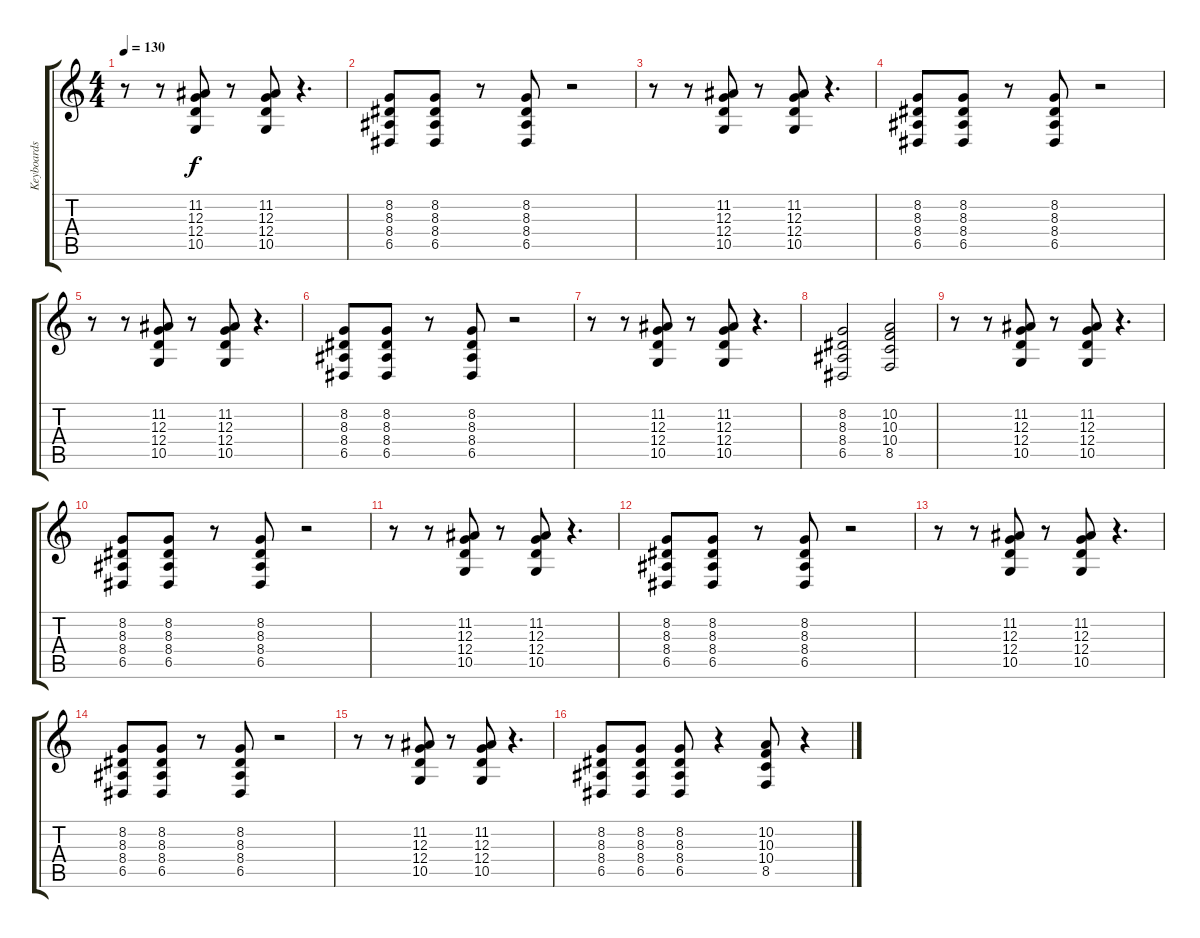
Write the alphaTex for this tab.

\track ("Keyboards" "Keyboards") {instrument stringensemble1}
\staff {score tabs}
\tuning (E4 B3 G3 D3 A2 E2) {hide}
\ts (4 4)
\tempo 130
\clef g2
\ks c
r.8{dy f} r.8 (11.2 12.3 12.4 10.5).8 r.8 (11.2 12.3 12.4 10.5).8 r.4{d} |
(8.2 8.3 8.4 6.5).8 (8.2 8.3 8.4 6.5).8 r.8 (8.2 8.3 8.4 6.5).8 r.2 |
r.8 r.8 (11.2 12.3 12.4 10.5).8 r.8 (11.2 12.3 12.4 10.5).8 r.4{d} |
(8.2 8.3 8.4 6.5).8 (8.2 8.3 8.4 6.5).8 r.8 (8.2 8.3 8.4 6.5).8 r.2 |
r.8 r.8 (11.2 12.3 12.4 10.5).8 r.8 (11.2 12.3 12.4 10.5).8 r.4{d} |
(8.2 8.3 8.4 6.5).8 (8.2 8.3 8.4 6.5).8 r.8 (8.2 8.3 8.4 6.5).8 r.2 |
r.8 r.8 (11.2 12.3 12.4 10.5).8 r.8 (11.2 12.3 12.4 10.5).8 r.4{d} |
(8.2 8.3 8.4 6.5).2 (10.2 10.3 10.4 8.5).2 |
r.8 r.8 (11.2 12.3 12.4 10.5).8 r.8 (11.2 12.3 12.4 10.5).8 r.4{d} |
(8.2 8.3 8.4 6.5).8 (8.2 8.3 8.4 6.5).8 r.8 (8.2 8.3 8.4 6.5).8 r.2 |
r.8 r.8 (11.2 12.3 12.4 10.5).8 r.8 (11.2 12.3 12.4 10.5).8 r.4{d} |
(8.2 8.3 8.4 6.5).8 (8.2 8.3 8.4 6.5).8 r.8 (8.2 8.3 8.4 6.5).8 r.2 |
r.8 r.8 (11.2 12.3 12.4 10.5).8 r.8 (11.2 12.3 12.4 10.5).8 r.4{d} |
(8.2 8.3 8.4 6.5).8 (8.2 8.3 8.4 6.5).8 r.8 (8.2 8.3 8.4 6.5).8 r.2 |
r.8 r.8 (11.2 12.3 12.4 10.5).8 r.8 (11.2 12.3 12.4 10.5).8 r.4{d} |
(8.2 8.3 8.4 6.5).8 (8.2 8.3 8.4 6.5).8 (8.2 8.3 8.4 6.5).8 r.4 (10.2 10.3 10.4 8.5).8 r.4
